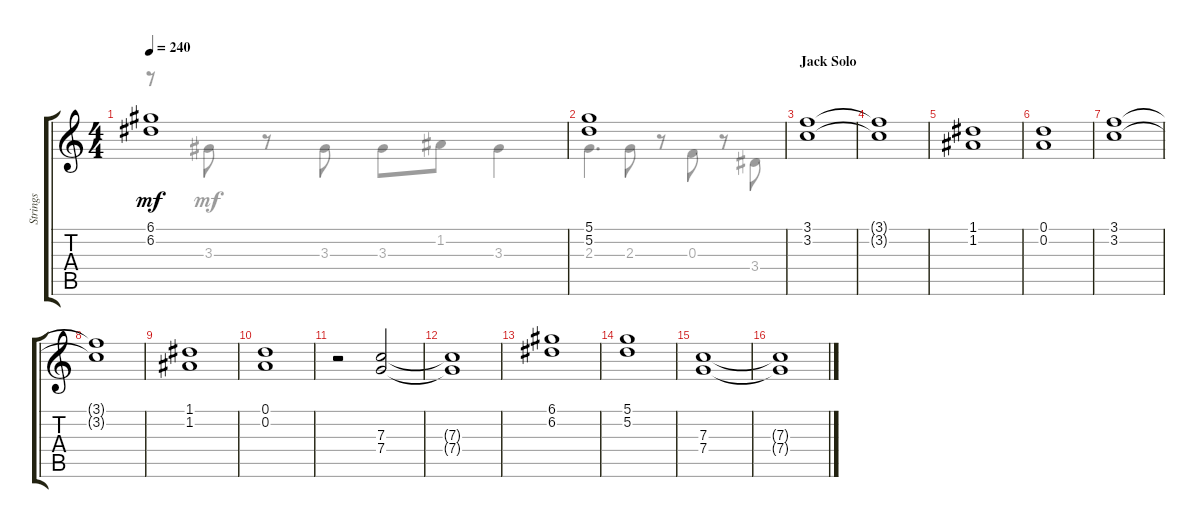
\track ("Strings" "Strings") {instrument electricguitarclean}
\staff {score tabs}
\tuning (D4 A3 F3 C3 G2 C2) {hide}
\voice
\ts (4 4)
\tempo 240
\clef g2
\ks aminor
(6.1 6.2).1{dy mf} |
(5.1 5.2).1 |
\section ("" "Jack Solo")
(3.1 3.2).1 |
(3.1{t} 3.2{t}).1 |
(1.1 1.2).1 |
(0.1 0.2).1 |
(3.1 3.2).1 |
(3.1{t} 3.2{t}).1 |
(1.1 1.2).1 |
(0.1 0.2).1 |
r.2 (7.3 7.4).2 |
(7.3{t} 7.4{t}).1 |
(6.1 6.2).1 |
(5.1 5.2).1 |
(7.3 7.4).1 |
(7.3{t} 7.4{t}).1
\voice
\clef g2
\ottava regular
\simile none
\ks aminor
r.8{dy mf} 3.3.8 r.8 3.3.8 3.3.8 1.2.8 3.3.4 |
2.3.4{d} 2.3.8 r.8 0.3.8 r.8 3.4.8 |
|
|
|
|
|
|
|
|
|
|
|
|
|
